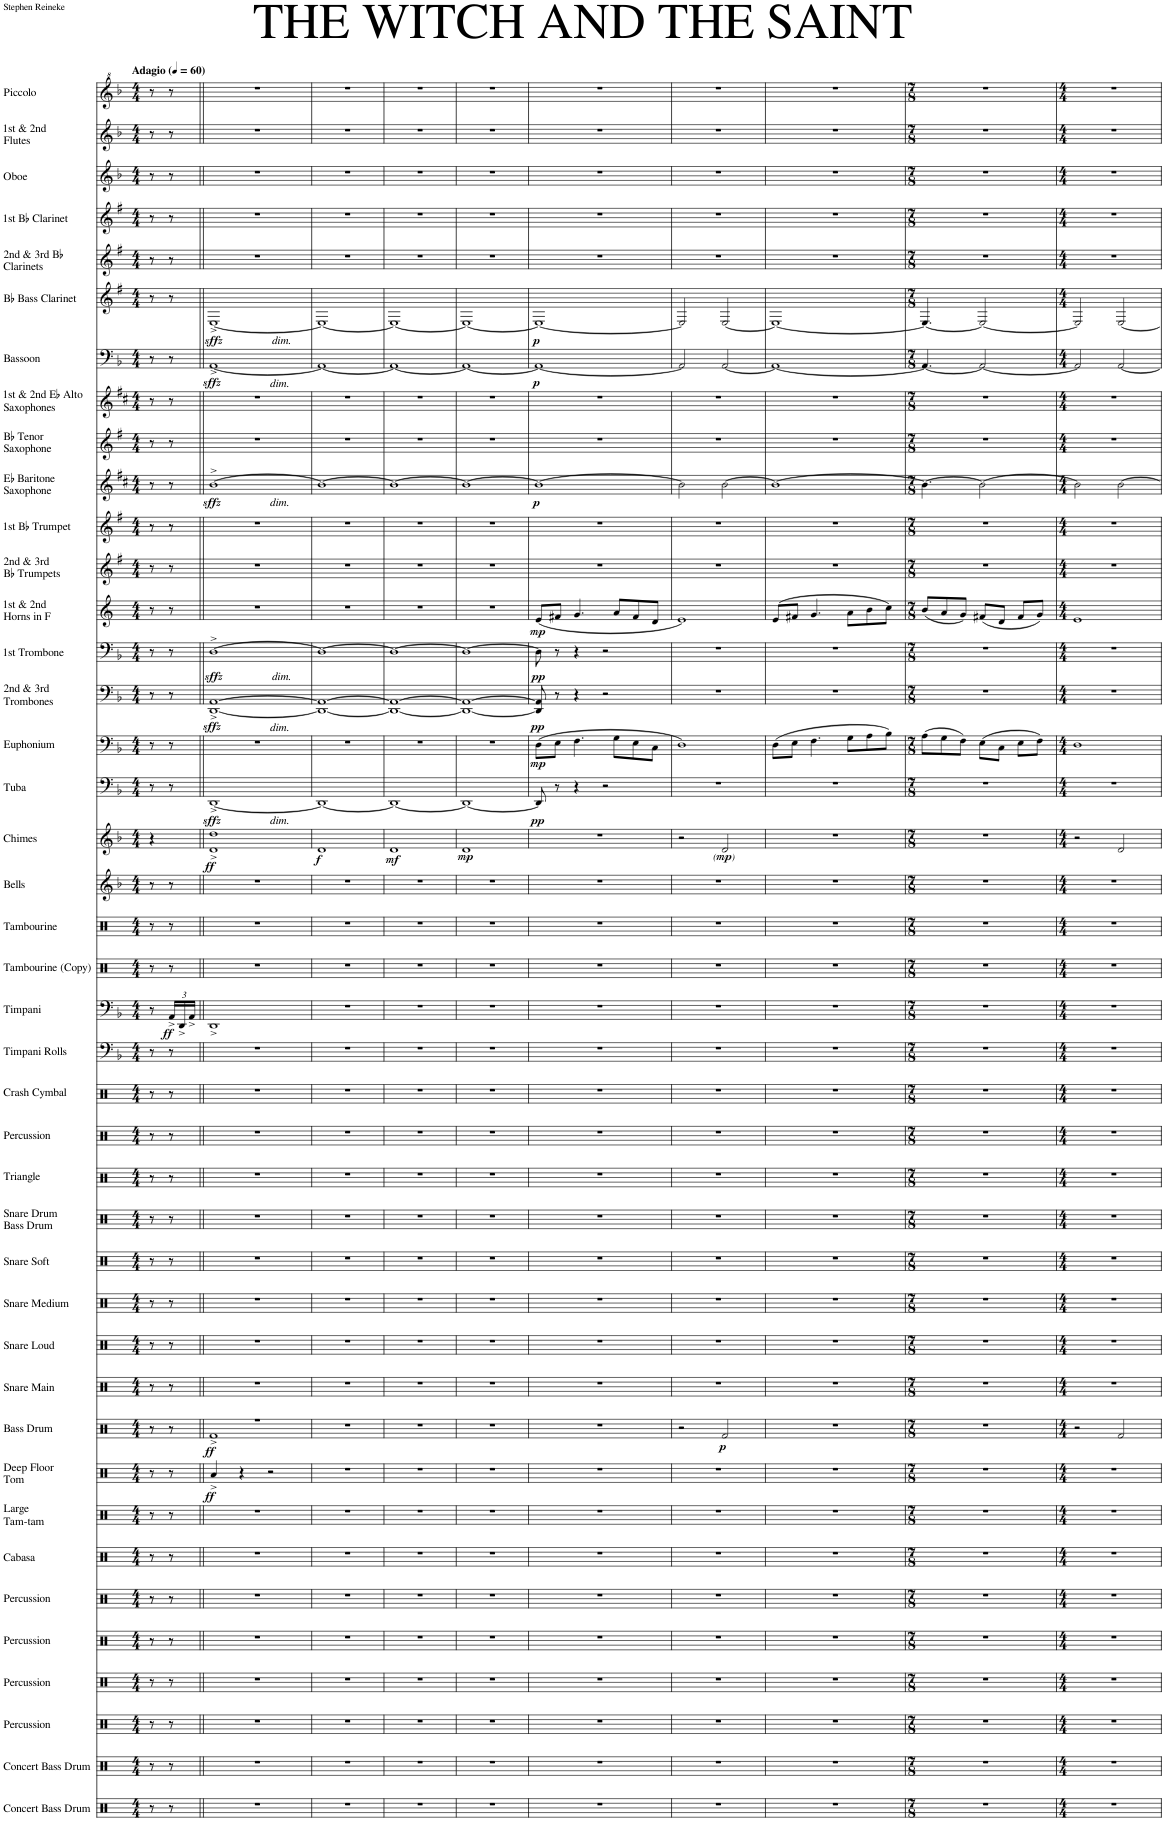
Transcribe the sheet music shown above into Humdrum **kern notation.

**kern	**kern	**kern	**kern	**kern	**kern	**kern	**kern	**kern	**dynam	**kern	**dynam	**kern	**kern	**kern	**kern	**kern	**kern	**kern	**kern	**kern	**kern	**dynam	**kern	**kern	**kern	**kern	**dynam	**kern	**dynam	**kern	**dynam	**kern	**dynam	**kern	**dynam	**kern	**dynam	**kern	**kern	**kern	**dynam	**kern	**kern	**kern	**dynam	**kern	**dynam	**kern	**kern	**kern	**kern	**kern
*part41	*part40	*part39	*part38	*part37	*part36	*part35	*part34	*part33	*part33	*part32	*part32	*part31	*part30	*part29	*part28	*part27	*part26	*part25	*part24	*part23	*part22	*part22	*part21	*part20	*part19	*part18	*part18	*part17	*part17	*part16	*part16	*part15	*part15	*part14	*part14	*part13	*part13	*part12	*part11	*part10	*part10	*part9	*part8	*part7	*part7	*part6	*part6	*part5	*part4	*part3	*part2	*part1
*staff41	*staff40	*staff39	*staff38	*staff37	*staff36	*staff35	*staff34	*staff33	*staff33	*staff32	*staff32	*staff31	*staff30	*staff29	*staff28	*staff27	*staff26	*staff25	*staff24	*staff23	*staff22	*staff22	*staff21	*staff20	*staff19	*staff18	*staff18	*staff17	*staff17	*staff16	*staff16	*staff15	*staff15	*staff14	*staff14	*staff13	*staff13	*staff12	*staff11	*staff10	*staff10	*staff9	*staff8	*staff7	*staff7	*staff6	*staff6	*staff5	*staff4	*staff3	*staff2	*staff1
*I"Concert Bass Drum	*I"Concert Bass Drum	*I"Percussion	*I"Percussion	*I"Percussion	*I"Percussion	*I"Cabasa	*I"Large Tam-tam	*I"Deep Floor Tom	*	*I"Bass Drum	*	*I"Snare Main	*I"Snare Loud	*I"Snare Medium	*I"Snare Soft	*I"Snare Drum Bass Drum	*I"Triangle	*I"Percussion	*I"Crash Cymbal	*I"Timpani Rolls	*I"Timpani	*	*I"Tambourine (Copy)	*I"Tambourine	*I"Bells	*I"Chimes	*	*I"Tuba	*	*I"Euphonium	*	*I"2nd &amp; 3rd Trombones	*	*I"1st Trombone	*	*I"1st &amp; 2nd Horns in F	*	*I"2nd &amp; 3rd Bb Trumpets	*I"1st Bb Trumpet	*I"Eb Baritone Saxophone	*	*I"Bb Tenor Saxophone	*I"1st &amp; 2nd Eb Alto Saxophones	*I"Bassoon	*	*I"Bb Bass Clarinet	*	*I"2nd &amp; 3rd Bb Clarinets	*I"1st Bb Clarinet	*I"Oboe	*I"1st &amp; 2nd Flutes	*I"Piccolo
*I'Con. BD	*I'Con. BD	*I'Perc.	*I'Perc.	*I'Perc.	*I'Perc.	*I'Cab.	*I'Tam-tam	*I'Flr. Tom	*	*I'Bass Drum	*	*I'Snare Main	*I'Snare Loud	*I'Snare Med.	*I'Snare Soft	*	*I'Trgl.	*I'Perc.	*I'Cr. Cym.	*I'Timp. R.	*I'Timp.	*	*I'Tamb. (Copy)	*I'Tamb.	*I'Bells	*I'Chimes	*	*I'Tuba	*	*I'Euph.	*	*I'Tbn. 2,3	*	*I'Tbn. 1	*	*I'Hn. 1,2	*	*I'Tpt. 2,3	*I'Tpt. 1	*I'Bari	*	*I'Tenor	*I'Alto 1,2	*I'Bssn.	*	*I'Bs. Cl.	*	*I'Cl. 2,3	*I'Cl. 1	*I'Ob.	*I'Fl. 1,2	*I'Picc.
*clefX	*clefX	*clefX	*clefX	*clefX	*clefX	*clefX	*clefX	*clefX	*	*clefX	*	*clefX	*clefX	*clefX	*clefX	*clefX	*clefX	*clefX	*clefX	*clefF4	*clefF4	*	*clefX	*clefX	*clefG2	*clefG2	*	*clefF4	*	*clefF4	*	*clefF4	*	*clefF4	*	*clefG2	*	*clefG2	*clefG2	*clefG2	*	*clefG2	*clefG2	*clefF4	*	*clefG2	*	*clefG2	*clefG2	*clefG2	*clefG2	*clefG^2
*	*	*	*	*	*	*	*	*	*	*	*	*	*	*	*	*	*	*	*	*	*	*	*	*	*Trd-14c-24	*	*	*	*	*	*	*	*	*	*	*Trd4c7	*	*Trd1c2	*Trd1c2	*Trd12c21	*	*Trd8c14	*Trd5c9	*	*	*Trd8c14	*	*Trd1c2	*Trd1c2	*	*	*Trd-7c-12
*k[]	*k[]	*k[]	*k[]	*k[]	*k[]	*k[]	*k[]	*k[]	*	*k[]	*	*k[]	*k[]	*k[]	*k[]	*k[]	*k[]	*k[]	*k[]	*k[b-]	*k[b-]	*	*k[]	*k[]	*k[b-]	*k[b-]	*	*k[b-]	*	*k[b-]	*	*k[b-]	*	*k[b-]	*	*k[]	*	*k[f#]	*k[f#]	*k[f#c#]	*	*k[f#]	*k[f#c#]	*k[b-]	*	*k[f#]	*	*k[f#]	*k[f#]	*k[b-]	*k[b-]	*k[b-]
*M4/4	*M4/4	*M4/4	*M4/4	*M4/4	*M4/4	*M4/4	*M4/4	*M4/4	*	*M4/4	*	*M4/4	*M4/4	*M4/4	*M4/4	*M4/4	*M4/4	*M4/4	*M4/4	*M4/4	*M4/4	*	*M4/4	*M4/4	*M4/4	*M4/4	*	*M4/4	*	*M4/4	*	*M4/4	*	*M4/4	*	*M4/4	*	*M4/4	*M4/4	*M4/4	*	*M4/4	*M4/4	*M4/4	*	*M4/4	*	*M4/4	*M4/4	*M4/4	*M4/4	*M4/4
*MM60	*MM60	*MM60	*MM60	*MM60	*MM60	*MM60	*MM60	*MM60	*	*MM60	*	*MM60	*MM60	*MM60	*MM60	*MM60	*MM60	*MM60	*MM60	*MM60	*MM60	*	*MM60	*MM60	*MM60	*MM60	*	*MM60	*	*MM60	*	*MM60	*	*MM60	*	*MM60	*	*MM60	*MM60	*MM60	*	*MM60	*MM60	*MM60	*	*MM60	*	*MM60	*MM60	*MM60	*MM60	*MM60
=	=	=	=	=	=	=	=	=	=	=	=	=	=	=	=	=	=	=	=	=	=	=	=	=	=	=	=	=	=	=	=	=	=	=	=	=	=	=	=	=	=	=	=	=	=	=	=	=	=	=	=	=
!	!	!	!	!	!	!	!	!	!	!	!	!	!	!	!	!	!	!	!	!	!	!	!	!	!	!	!	!	!	!	!	!	!	!	!	!	!	!	!	!	!	!	!	!	!	!	!	!	!	!	!	!LO:TX:a:B:t=Adagio (
!	!	!	!	!	!	!	!	!	!	!	!	!	!	!	!	!	!	!	!	!	!	!	!	!	!	!	!	!	!	!	!	!	!	!	!	!	!	!	!	!	!	!	!	!	!	!	!	!	!	!	!	!LO:TX:a:B:t=)
8r	8r	8r	8r	8r	8r	8r	8r	8r	.	8r	.	8r	8r	8r	8r	8r	8r	8r	8r	8r	8r	.	8r	8r	8r	4r	.	8r	.	8r	.	8r	.	8r	.	8r	.	8r	8r	8r	.	8r	8r	8r	.	8r	.	8r	8r	8r	8r	8r
*	*	*	*	*	*	*	*	*	*	*	*	*	*	*	*	*	*	*	*	*	*Xbrackettup	*	*	*	*	*	*	*	*	*	*	*	*	*	*	*	*	*	*	*	*	*	*	*	*	*	*	*	*	*	*	*
!	!	!	!	!	!	!	!	!	!	!	!	!	!	!	!	!	!	!	!	!	!	!LO:DY:b	!	!	!	!	!	!	!	!	!	!	!	!	!	!	!	!	!	!	!	!	!	!	!	!	!	!	!	!	!	!
8r	8r	8r	8r	8r	8r	8r	8r	8r	.	8r	.	8r	8r	8r	8r	8r	8r	8r	8r	8r	24AA^/LL	ff	8r	8r	8r	.	.	8r	.	8r	.	8r	.	8r	.	8r	.	8r	8r	8r	.	8r	8r	8r	.	8r	.	8r	8r	8r	8r	8r
.	.	.	.	.	.	.	.	.	.	.	.	.	.	.	.	.	.	.	.	.	24DD^/	.	.	.	.	.	.	.	.	.	.	.	.	.	.	.	.	.	.	.	.	.	.	.	.	.	.	.	.	.	.	.
.	.	.	.	.	.	.	.	.	.	.	.	.	.	.	.	.	.	.	.	.	24AA^/JJ	.	.	.	.	.	.	.	.	.	.	.	.	.	.	.	.	.	.	.	.	.	.	.	.	.	.	.	.	.	.	.
=1||	=1||	=1||	=1||	=1||	=1||	=1||	=1||	=1||	=1||	=1||	=1||	=1||	=1||	=1||	=1||	=1||	=1||	=1||	=1||	=1||	=1||	=1||	=1||	=1||	=1||	=1||	=1||	=1||	=1||	=1||	=1||	=1||	=1||	=1||	=1||	=1||	=1||	=1||	=1||	=1||	=1||	=1||	=1||	=1||	=1||	=1||	=1||	=1||	=1||	=1||	=1||	=1||
*	*	*	*	*	*	*	*	*	*	*^	*	*	*	*	*	*	*	*	*	*	*	*	*	*	*	*	*	*	*	*	*	*	*	*	*	*	*	*	*	*	*	*	*	*	*	*	*	*	*	*	*	*
!	!	!	!	!	!	!	!	!	!	!	!	!	!	!	!	!	!	!	!	!	!	!	!	!	!	!	!	!	!	!	!	!	!	!	!	!	!	!	!	!	!	!	!	!	!	!	!LO:TX:b:i:t=dim.	!	!	!	!	!	!
!	!	!	!	!	!	!	!	!	!	!	!	!	!	!	!	!	!	!	!	!	!	!	!	!	!	!	!	!	!	!	!	!	!	!	!	!	!	!	!	!	!	!	!	!	!LO:TX:b:i:t=dim.	!	!	!	!	!	!	!	!
!	!	!	!	!	!	!	!	!	!	!	!	!	!	!	!	!	!	!	!	!	!	!	!	!	!	!	!	!	!	!	!	!	!	!	!	!	!	!	!	!	!LO:TX:b:i:t=dim.	!	!	!	!	!	!	!	!	!	!	!	!
!	!	!	!	!	!	!	!	!	!	!	!	!	!	!	!	!	!	!	!	!	!	!	!	!	!	!	!	!	!	!	!	!	!	!	!LO:TX:b:i:t=dim.	!	!	!	!	!	!	!	!	!	!	!	!	!	!	!	!	!	!
!	!	!	!	!	!	!	!	!	!	!	!	!	!	!	!	!	!	!	!	!	!	!	!	!	!	!	!	!	!	!	!	!	!LO:TX:b:i:t=dim.	!	!	!	!	!	!	!	!	!	!	!	!	!	!	!	!	!	!	!	!
!	!	!	!	!	!	!	!	!	!	!	!	!	!	!	!	!	!	!	!	!	!	!	!	!	!	!	!	!	!LO:TX:b:i:t=dim.	!	!	!	!	!	!	!	!	!	!	!	!	!	!	!	!	!	!	!	!	!	!	!	!
!	!	!	!	!	!	!	!	!	!LO:DY:b	!	!	!LO:DY:b	!	!	!	!	!	!	!	!	!	!	!	!	!	!	!	!LO:DY:b	!	!LO:DY:b	!	!	!	!LO:DY:b	!	!LO:DY:b	!	!	!	!	!	!LO:DY:b	!	!	!	!LO:DY:b	!	!LO:DY:b	!	!	!	!	!
1r	1r	1r	1r	1r	1r	1r	1r	4Ra^/	ff	1r	1Rf^	ff	1r	1r	1r	1r	1r	1r	1r	1r	1r	1DD^	.	1r	1r	1r	1d^ 1dd^	ff	[1DD^	sffz	1r	.	[1DD^ [1AA^	sffz	[1D^	sffz	1r	.	1r	1r	[1b^	sffz	1r	1r	[1AA^	sffz	[1E^	sffz	1r	1r	1r	1r	1r
.	.	.	.	.	.	.	.	4r	.	.	.	.	.	.	.	.	.	.	.	.	.	.	.	.	.	.	.	.	.	.	.	.	.	.	.	.	.	.	.	.	.	.	.	.	.	.	.	.	.	.	.	.	.
.	.	.	.	.	.	.	.	2r	.	.	.	.	.	.	.	.	.	.	.	.	.	.	.	.	.	.	.	.	.	.	.	.	.	.	.	.	.	.	.	.	.	.	.	.	.	.	.	.	.	.	.	.	.
*	*	*	*	*	*	*	*	*	*	*v	*v	*	*	*	*	*	*	*	*	*	*	*	*	*	*	*	*	*	*	*	*	*	*	*	*	*	*	*	*	*	*	*	*	*	*	*	*	*	*	*	*	*	*
=2	=2	=2	=2	=2	=2	=2	=2	=2	=2	=2	=2	=2	=2	=2	=2	=2	=2	=2	=2	=2	=2	=2	=2	=2	=2	=2	=2	=2	=2	=2	=2	=2	=2	=2	=2	=2	=2	=2	=2	=2	=2	=2	=2	=2	=2	=2	=2	=2	=2	=2	=2	=2
!	!	!	!	!	!	!	!	!	!	!	!	!	!	!	!	!	!	!	!	!	!	!	!	!	!	!	!LO:DY:b	!	!	!	!	!	!	!	!	!	!	!	!	!	!	!	!	!	!	!	!	!	!	!	!	!
1r	1r	1r	1r	1r	1r	1r	1r	1r	.	1r	.	1r	1r	1r	1r	1r	1r	1r	1r	1r	1r	.	1r	1r	1r	1d	f	1DD_	.	1r	.	1DD_ 1AA_	.	1D_	.	1r	.	1r	1r	1b_	.	1r	1r	1AA_	.	1E_	.	1r	1r	1r	1r	1r
=3	=3	=3	=3	=3	=3	=3	=3	=3	=3	=3	=3	=3	=3	=3	=3	=3	=3	=3	=3	=3	=3	=3	=3	=3	=3	=3	=3	=3	=3	=3	=3	=3	=3	=3	=3	=3	=3	=3	=3	=3	=3	=3	=3	=3	=3	=3	=3	=3	=3	=3	=3	=3
!	!	!	!	!	!	!	!	!	!	!	!	!	!	!	!	!	!	!	!	!	!	!	!	!	!	!	!LO:DY:b	!	!	!	!	!	!	!	!	!	!	!	!	!	!	!	!	!	!	!	!	!	!	!	!	!
1r	1r	1r	1r	1r	1r	1r	1r	1r	.	1r	.	1r	1r	1r	1r	1r	1r	1r	1r	1r	1r	.	1r	1r	1r	1d	mf	1DD_	.	1r	.	1DD_ 1AA_	.	1D_	.	1r	.	1r	1r	1b_	.	1r	1r	1AA_	.	1E_	.	1r	1r	1r	1r	1r
=4	=4	=4	=4	=4	=4	=4	=4	=4	=4	=4	=4	=4	=4	=4	=4	=4	=4	=4	=4	=4	=4	=4	=4	=4	=4	=4	=4	=4	=4	=4	=4	=4	=4	=4	=4	=4	=4	=4	=4	=4	=4	=4	=4	=4	=4	=4	=4	=4	=4	=4	=4	=4
!	!	!	!	!	!	!	!	!	!	!	!	!	!	!	!	!	!	!	!	!	!	!	!	!	!	!	!LO:DY:b	!	!	!	!	!	!	!	!	!	!	!	!	!	!	!	!	!	!	!	!	!	!	!	!	!
1r	1r	1r	1r	1r	1r	1r	1r	1r	.	1r	.	1r	1r	1r	1r	1r	1r	1r	1r	1r	1r	.	1r	1r	1r	1d	mp	1DD_	.	1r	.	1DD_ 1AA_	.	1D_	.	1r	.	1r	1r	1b_	.	1r	1r	1AA_	.	1E_	.	1r	1r	1r	1r	1r
=5	=5	=5	=5	=5	=5	=5	=5	=5	=5	=5	=5	=5	=5	=5	=5	=5	=5	=5	=5	=5	=5	=5	=5	=5	=5	=5	=5	=5	=5	=5	=5	=5	=5	=5	=5	=5	=5	=5	=5	=5	=5	=5	=5	=5	=5	=5	=5	=5	=5	=5	=5	=5
!	!	!	!	!	!	!	!	!	!	!	!	!	!	!	!	!	!	!	!	!	!	!	!	!	!	!	!	!	!LO:DY:b	!	!LO:DY:b	!	!LO:DY:b	!	!LO:DY:b	!	!LO:DY:b	!	!	!	!LO:DY:b	!	!	!	!LO:DY:b	!	!LO:DY:b	!	!	!	!	!
1r	1r	1r	1r	1r	1r	1r	1r	1r	.	1r	.	1r	1r	1r	1r	1r	1r	1r	1r	1r	1r	.	1r	1r	1r	1r	.	8DD/]	pp	(8D\L	mp	8DD/] 8AA/]	pp	8D\]	pp	(8e/L	mp	1r	1r	1b_	p	1r	1r	1AA_	p	1E_	p	1r	1r	1r	1r	1r
.	.	.	.	.	.	.	.	.	.	.	.	.	.	.	.	.	.	.	.	.	.	.	.	.	.	.	.	8r	.	8E\J	.	8r	.	8r	.	8f#X/J	.	.	.	.	.	.	.	.	.	.	.	.	.	.	.	.
.	.	.	.	.	.	.	.	.	.	.	.	.	.	.	.	.	.	.	.	.	.	.	.	.	.	.	.	4r	.	4.F\	.	4r	.	4r	.	4.g/	.	.	.	.	.	.	.	.	.	.	.	.	.	.	.	.
.	.	.	.	.	.	.	.	.	.	.	.	.	.	.	.	.	.	.	.	.	.	.	.	.	.	.	.	2r	.	.	.	2r	.	2r	.	.	.	.	.	.	.	.	.	.	.	.	.	.	.	.	.	.
.	.	.	.	.	.	.	.	.	.	.	.	.	.	.	.	.	.	.	.	.	.	.	.	.	.	.	.	.	.	8G\L	.	.	.	.	.	8a/L	.	.	.	.	.	.	.	.	.	.	.	.	.	.	.	.
.	.	.	.	.	.	.	.	.	.	.	.	.	.	.	.	.	.	.	.	.	.	.	.	.	.	.	.	.	.	8E\	.	.	.	.	.	8f#/	.	.	.	.	.	.	.	.	.	.	.	.	.	.	.	.
.	.	.	.	.	.	.	.	.	.	.	.	.	.	.	.	.	.	.	.	.	.	.	.	.	.	.	.	.	.	8C\J	.	.	.	.	.	8d/J	.	.	.	.	.	.	.	.	.	.	.	.	.	.	.	.
=6	=6	=6	=6	=6	=6	=6	=6	=6	=6	=6	=6	=6	=6	=6	=6	=6	=6	=6	=6	=6	=6	=6	=6	=6	=6	=6	=6	=6	=6	=6	=6	=6	=6	=6	=6	=6	=6	=6	=6	=6	=6	=6	=6	=6	=6	=6	=6	=6	=6	=6	=6	=6
1r	1r	1r	1r	1r	1r	1r	1r	1r	.	2r	.	1r	1r	1r	1r	1r	1r	1r	1r	1r	1r	.	1r	1r	1r	2r	.	1r	.	1D)	.	1r	.	1r	.	1e)	.	1r	1r	2b\]	.	1r	1r	2AA/]	.	2E/]	.	1r	1r	1r	1r	1r
!	!	!	!	!	!	!	!	!	!	!	!LO:DY:b	!	!	!	!	!	!	!	!	!	!	!	!	!	!	!	!LO:DY:b	!	!	!	!	!	!	!	!	!	!	!	!	!	!	!	!	!	!	!	!	!	!	!	!	!
!	!	!	!	!	!	!	!	!	!	!	!	!	!	!	!	!	!	!	!	!	!	!	!	!	!	!	!LO:DY:n=1:b	!	!	!	!	!	!	!	!	!	!	!	!	!	!	!	!	!	!	!	!	!	!	!	!	!
!	!	!	!	!	!	!	!	!	!	!	!	!	!	!	!	!	!	!	!	!	!	!	!	!	!	!	!LO:DY:n=2:b	!	!	!	!	!	!	!	!	!	!	!	!	!	!	!	!	!	!	!	!	!	!	!	!	!
.	.	.	.	.	.	.	.	.	.	2Rf/	p	.	.	.	.	.	.	.	.	.	.	.	.	.	.	2d/	other-dynamics mp other-dynamics	.	.	.	.	.	.	.	.	.	.	.	.	[2b\	.	.	.	[2AA/	.	[2E/	.	.	.	.	.	.
=7	=7	=7	=7	=7	=7	=7	=7	=7	=7	=7	=7	=7	=7	=7	=7	=7	=7	=7	=7	=7	=7	=7	=7	=7	=7	=7	=7	=7	=7	=7	=7	=7	=7	=7	=7	=7	=7	=7	=7	=7	=7	=7	=7	=7	=7	=7	=7	=7	=7	=7	=7	=7
1r	1r	1r	1r	1r	1r	1r	1r	1r	.	1r	.	1r	1r	1r	1r	1r	1r	1r	1r	1r	1r	.	1r	1r	1r	1r	.	1r	.	(8D\L	.	1r	.	1r	.	(8e/L	.	1r	1r	1b_	.	1r	1r	1AA_	.	1E_	.	1r	1r	1r	1r	1r
.	.	.	.	.	.	.	.	.	.	.	.	.	.	.	.	.	.	.	.	.	.	.	.	.	.	.	.	.	.	8E\J	.	.	.	.	.	8f#X/J	.	.	.	.	.	.	.	.	.	.	.	.	.	.	.	.
.	.	.	.	.	.	.	.	.	.	.	.	.	.	.	.	.	.	.	.	.	.	.	.	.	.	.	.	.	.	4.F\	.	.	.	.	.	4.g/	.	.	.	.	.	.	.	.	.	.	.	.	.	.	.	.
.	.	.	.	.	.	.	.	.	.	.	.	.	.	.	.	.	.	.	.	.	.	.	.	.	.	.	.	.	.	8G\L	.	.	.	.	.	8a\L	.	.	.	.	.	.	.	.	.	.	.	.	.	.	.	.
.	.	.	.	.	.	.	.	.	.	.	.	.	.	.	.	.	.	.	.	.	.	.	.	.	.	.	.	.	.	8A\	.	.	.	.	.	8b\	.	.	.	.	.	.	.	.	.	.	.	.	.	.	.	.
.	.	.	.	.	.	.	.	.	.	.	.	.	.	.	.	.	.	.	.	.	.	.	.	.	.	.	.	.	.	8B-\J)	.	.	.	.	.	8cc\J)	.	.	.	.	.	.	.	.	.	.	.	.	.	.	.	.
=8	=8	=8	=8	=8	=8	=8	=8	=8	=8	=8	=8	=8	=8	=8	=8	=8	=8	=8	=8	=8	=8	=8	=8	=8	=8	=8	=8	=8	=8	=8	=8	=8	=8	=8	=8	=8	=8	=8	=8	=8	=8	=8	=8	=8	=8	=8	=8	=8	=8	=8	=8	=8
*M7/8	*M7/8	*M7/8	*M7/8	*M7/8	*M7/8	*M7/8	*M7/8	*M7/8	*	*M7/8	*	*M7/8	*M7/8	*M7/8	*M7/8	*M7/8	*M7/8	*M7/8	*M7/8	*M7/8	*M7/8	*	*M7/8	*M7/8	*M7/8	*M7/8	*	*M7/8	*	*M7/8	*	*M7/8	*	*M7/8	*	*M7/8	*	*M7/8	*M7/8	*M7/8	*	*M7/8	*M7/8	*M7/8	*	*M7/8	*	*M7/8	*M7/8	*M7/8	*M7/8	*M7/8
2..r	2..r	2..r	2..r	2..r	2..r	2..r	2..r	2..r	.	2..r	.	2..r	2..r	2..r	2..r	2..r	2..r	2..r	2..r	2..r	2..r	.	2..r	2..r	2..r	2..r	.	2..r	.	(8A\L	.	2..r	.	2..r	.	(8b/L	.	2..r	2..r	4.b\_	.	2..r	2..r	4.AA/_	.	4.E/_	.	2..r	2..r	2..r	2..r	2..r
.	.	.	.	.	.	.	.	.	.	.	.	.	.	.	.	.	.	.	.	.	.	.	.	.	.	.	.	.	.	8G\	.	.	.	.	.	8a/	.	.	.	.	.	.	.	.	.	.	.	.	.	.	.	.
.	.	.	.	.	.	.	.	.	.	.	.	.	.	.	.	.	.	.	.	.	.	.	.	.	.	.	.	.	.	8F\J)	.	.	.	.	.	8g/J)	.	.	.	.	.	.	.	.	.	.	.	.	.	.	.	.
.	.	.	.	.	.	.	.	.	.	.	.	.	.	.	.	.	.	.	.	.	.	.	.	.	.	.	.	.	.	(8E\L	.	.	.	.	.	(8f#X/L	.	.	.	2b\_	.	.	.	2AA/_	.	2E/_	.	.	.	.	.	.
.	.	.	.	.	.	.	.	.	.	.	.	.	.	.	.	.	.	.	.	.	.	.	.	.	.	.	.	.	.	8C\J	.	.	.	.	.	8d/J	.	.	.	.	.	.	.	.	.	.	.	.	.	.	.	.
.	.	.	.	.	.	.	.	.	.	.	.	.	.	.	.	.	.	.	.	.	.	.	.	.	.	.	.	.	.	8E\L	.	.	.	.	.	8f#/L	.	.	.	.	.	.	.	.	.	.	.	.	.	.	.	.
.	.	.	.	.	.	.	.	.	.	.	.	.	.	.	.	.	.	.	.	.	.	.	.	.	.	.	.	.	.	8F\J)	.	.	.	.	.	8g/J)	.	.	.	.	.	.	.	.	.	.	.	.	.	.	.	.
=9	=9	=9	=9	=9	=9	=9	=9	=9	=9	=9	=9	=9	=9	=9	=9	=9	=9	=9	=9	=9	=9	=9	=9	=9	=9	=9	=9	=9	=9	=9	=9	=9	=9	=9	=9	=9	=9	=9	=9	=9	=9	=9	=9	=9	=9	=9	=9	=9	=9	=9	=9	=9
*M4/4	*M4/4	*M4/4	*M4/4	*M4/4	*M4/4	*M4/4	*M4/4	*M4/4	*	*M4/4	*	*M4/4	*M4/4	*M4/4	*M4/4	*M4/4	*M4/4	*M4/4	*M4/4	*M4/4	*M4/4	*	*M4/4	*M4/4	*M4/4	*M4/4	*	*M4/4	*	*M4/4	*	*M4/4	*	*M4/4	*	*M4/4	*	*M4/4	*M4/4	*M4/4	*	*M4/4	*M4/4	*M4/4	*	*M4/4	*	*M4/4	*M4/4	*M4/4	*M4/4	*M4/4
1r	1r	1r	1r	1r	1r	1r	1r	1r	.	2r	.	1r	1r	1r	1r	1r	1r	1r	1r	1r	1r	.	1r	1r	1r	2r	.	1r	.	1D	.	1r	.	1r	.	1e	.	1r	1r	2b\]	.	1r	1r	2AA/]	.	2E/]	.	1r	1r	1r	1r	1r
.	.	.	.	.	.	.	.	.	.	2Rf/	.	.	.	.	.	.	.	.	.	.	.	.	.	.	.	2d/	.	.	.	.	.	.	.	.	.	.	.	.	.	[2b\	.	.	.	[2AA/	.	[2E/	.	.	.	.	.	.
=	=	=	=	=	=	=	=	=	=	=	=	=	=	=	=	=	=	=	=	=	=	=	=	=	=	=	=	=	=	=	=	=	=	=	=	=	=	=	=	=	=	=	=	=	=	=	=	=	=	=	=	=
*-	*-	*-	*-	*-	*-	*-	*-	*-	*-	*-	*-	*-	*-	*-	*-	*-	*-	*-	*-	*-	*-	*-	*-	*-	*-	*-	*-	*-	*-	*-	*-	*-	*-	*-	*-	*-	*-	*-	*-	*-	*-	*-	*-	*-	*-	*-	*-	*-	*-	*-	*-	*-
